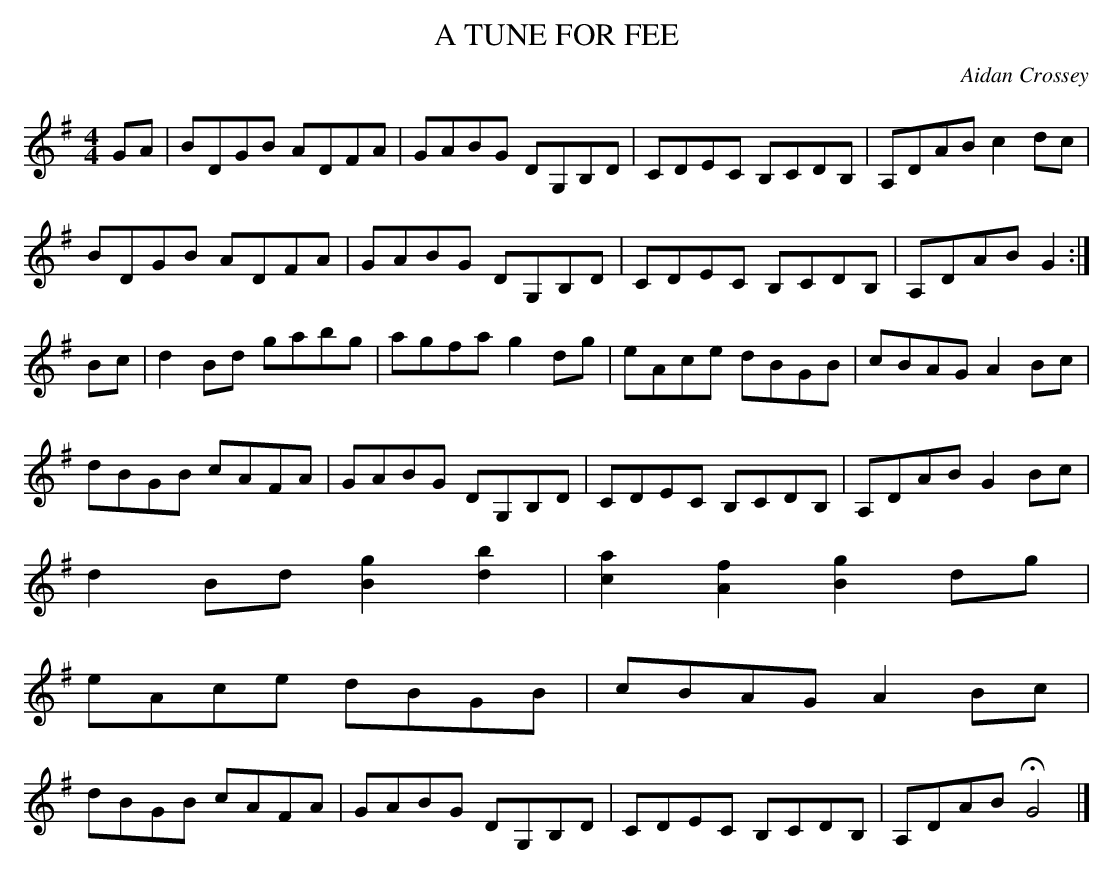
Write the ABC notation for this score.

X:1
T:A TUNE FOR FEE
C:Aidan Crossey
M:4/4
L:1/8
K:G Major
GA|BDGB ADFA|GABG DG,B,D|CDEC B,CDB,|A,DAB c2dc|
BDGB ADFA|GABG DG,B,D|CDEC B,CDB,|A,DAB G2 :|
Bc|d2Bd gabg|agfa g2dg|eAce dBGB|cBAG A2Bc|
dBGB cAFA|GABG DG,B,D|CDEC B,CDB,|A,DAB G2Bc|
d2Bd [B2g2] [d2b2]| [c2a2] [A2f2] [B2g2] dg|
eAce dBGB|cBAG A2Bc|
dBGB cAFA|GABG DG,B,D|CDEC B,CDB,|A,DAB HG4|]
